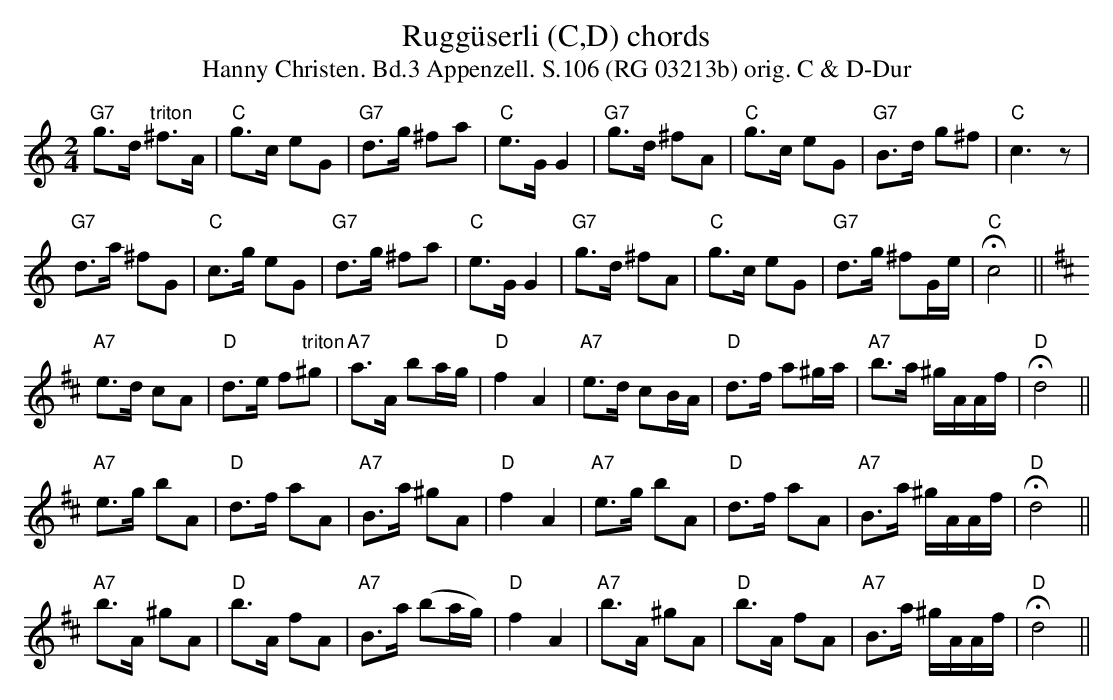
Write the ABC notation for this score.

X:1
T:Ruggüserli (C,D) chords
T:Hanny Christen. Bd.3 Appenzell. S.106 (RG 03213b) orig. C & D-Dur
M:2/4
L:1/8
K:C %%MIDI gchordon
"G7"g>d "triton"^f>A | "C"g>c eG | "G7"d>g ^fa | "C"e>G G2 | "G7"g>d ^fA | "C"g>c eG | "G7"B>d g^f | "C"c3 z |
"G7"d>a ^fG | "C"c>g eG | "G7"d>g ^fa | "C"e>G G2 | "G7"g>d ^fA | "C"g>c eG | "G7"d>g ^fG/e/ | !fermata!"C"c4 ||
K:D %%MIDI gchordon
"A7"e>d cA | "D"d>e f"triton"^g | "A7"a>A ba/g/ | "D"f2 A2 | "A7"e>d cB/A/ | "D"d>f a^g/a/ | "A7"b>a ^g/A/A/f/ | !fermata!"D"d4 ||
"A7"e>g bA | "D"d>f aA | "A7"B>a ^gA | "D"f2 A2 | "A7"e>g bA | "D"d>f aA | "A7"B>a ^g/A/A/f/ | !fermata!"D"d4 ||
"A7"b>A ^gA | "D"b>A fA | "A7"B>a (ba/g/) | "D"f2 A2 | "A7"b>A ^gA | "D"b>A fA | "A7"B>a ^g/A/A/f/ | !fermata!"D"d4 ||
